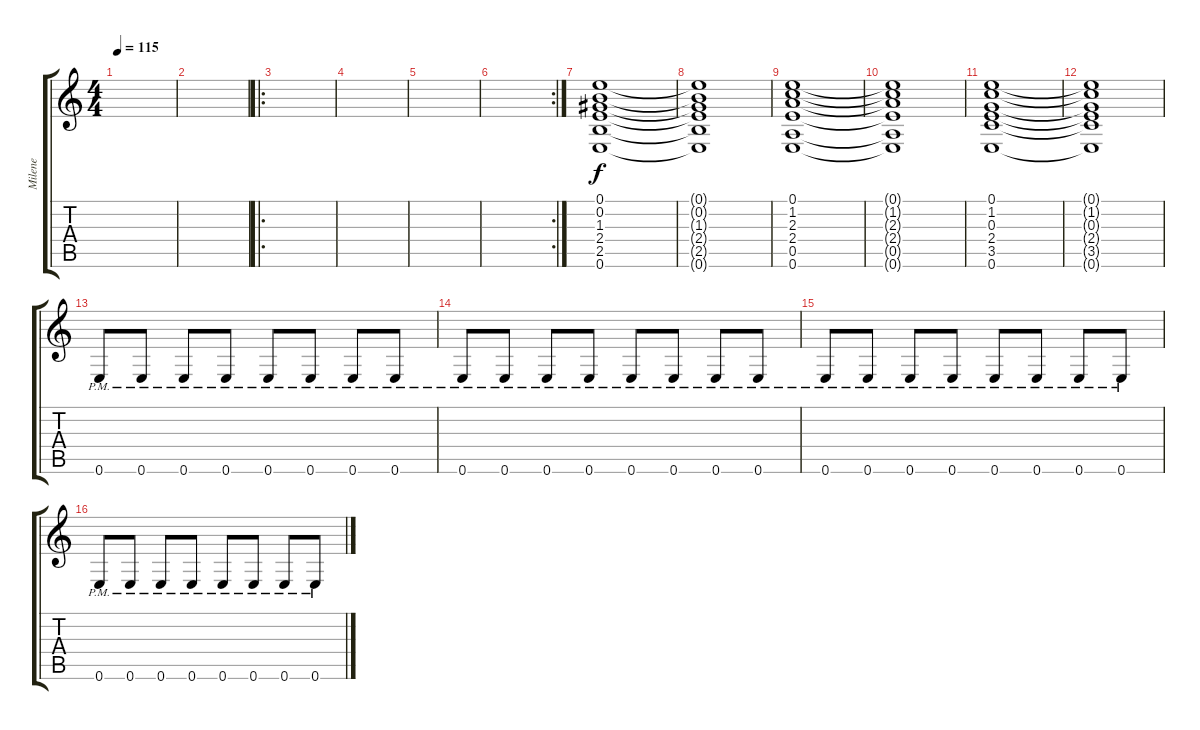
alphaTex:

\track ("Milene" "Milene") {instrument electricguitarclean}
\staff {score tabs}
\tuning (E4 B3 G3 D3 A2 E2) {hide}
\ts (4 4)
\tempo 115
\clef g2
\ks c
|
|
\ro
|
|
|
\rc 2
|
(0.1 0.2 1.3 2.4 2.5 0.6).1 |
(0.1{t} 0.2{t} 1.3{t} 2.4{t} 2.5{t} 0.6{t}).1 |
(0.1 1.2 2.3 2.4 0.5 0.6).1 |
(0.1{t} 1.2{t} 2.3{t} 2.4{t} 0.5{t} 0.6{t}).1 |
(0.1 1.2 0.3 2.4 3.5 0.6).1 |
(0.1{t} 1.2{t} 0.3{t} 2.4{t} 3.5{t} 0.6{t}).1 |
0.6{pm}.8{volume 8 instrument overdrivenguitar} 0.6{pm}.8 0.6{pm}.8 0.6{pm}.8 0.6{pm}.8 0.6{pm}.8 0.6{pm}.8 0.6{pm}.8 |
0.6{pm}.8{volume 8 instrument overdrivenguitar} 0.6{pm}.8 0.6{pm}.8 0.6{pm}.8 0.6{pm}.8 0.6{pm}.8 0.6{pm}.8 0.6{pm}.8 |
0.6{pm}.8 0.6{pm}.8 0.6{pm}.8 0.6{pm}.8 0.6{pm}.8 0.6{pm}.8 0.6{pm}.8 0.6{pm}.8 |
0.6{pm}.8 0.6{pm}.8 0.6{pm}.8 0.6{pm}.8 0.6{pm}.8 0.6{pm}.8 0.6{pm}.8 0.6{pm}.8
